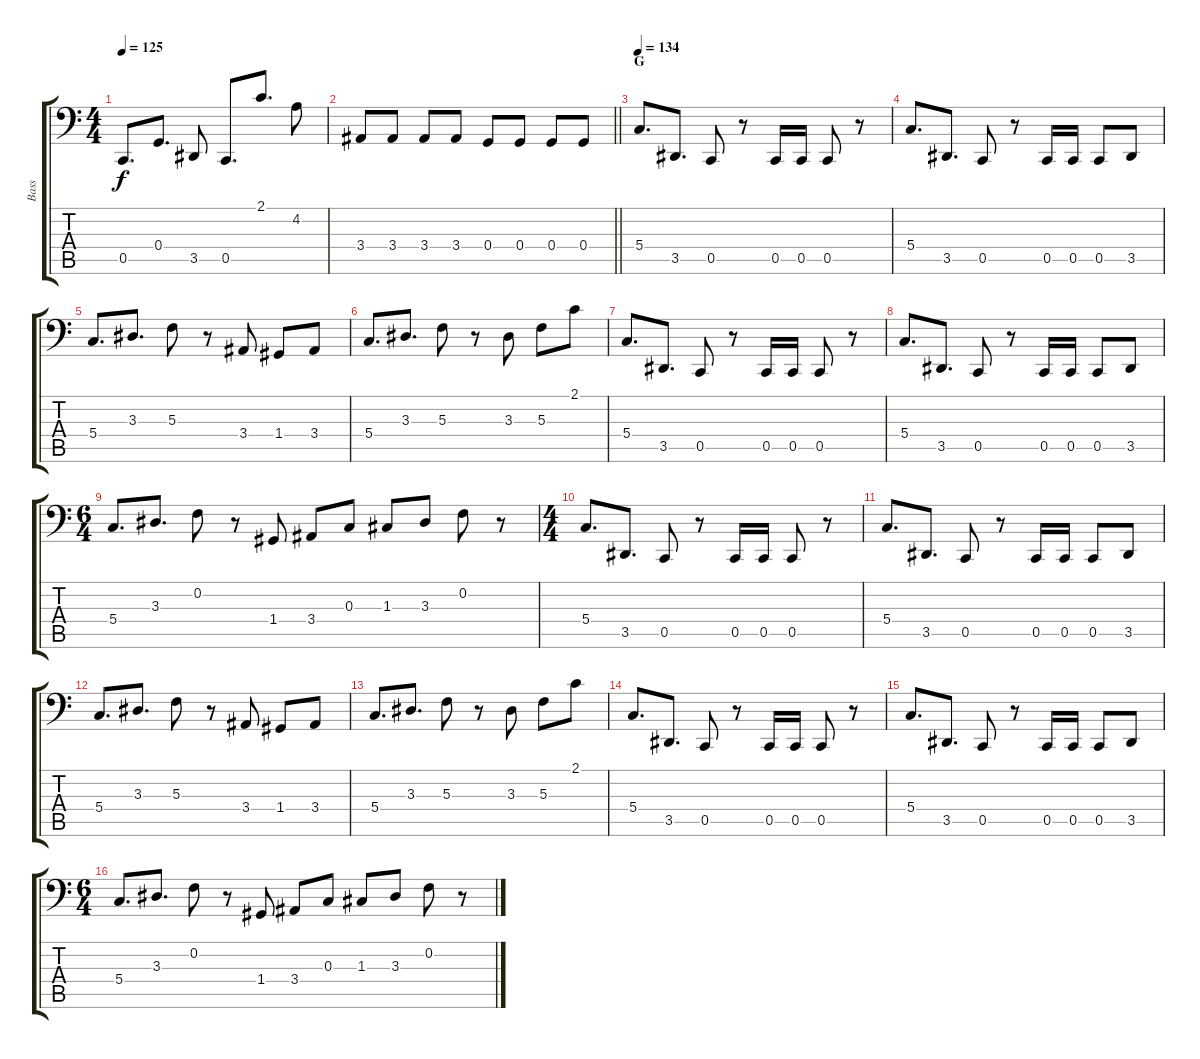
\track ("Bass" "Bass") {instrument electricbasspick}
\staff {score tabs}
\tuning (Bb2 F2 C2 G1 C1 A0) {hide}
\ts (4 4)
\tempo 125
\clef f4
\ks c
0.5.8{d dy f} 0.4.8{d} 3.5.8 0.5.8{d} 2.1.8{d} 4.2.8 |
\barLineRight lightlight
3.4.8 3.4.8 3.4.8 3.4.8 0.4.8 0.4.8 0.4.8 0.4.8 |
\section ("" "G")
\tempo 134
5.4.8{d} 3.5.8{d} 0.5.8 r.8 0.5.16 0.5.16 0.5.8 r.8 |
5.4.8{d} 3.5.8{d} 0.5.8 r.8 0.5.16 0.5.16 0.5.8 3.5.8 |
5.4.8{d} 3.3.8{d} 5.3.8 r.8 3.4.8 1.4.8 3.4.8 |
5.4.8{d} 3.3.8{d} 5.3.8 r.8 3.3.8 5.3.8 2.1.8 |
5.4.8{d} 3.5.8{d} 0.5.8 r.8 0.5.16 0.5.16 0.5.8 r.8 |
5.4.8{d} 3.5.8{d} 0.5.8 r.8 0.5.16 0.5.16 0.5.8 3.5.8 |
\ts (6 4)
5.4.8{d} 3.3.8{d} 0.2.8 r.8 1.4.8 3.4.8 0.3.8 1.3.8 3.3.8 0.2.8 r.8 |
\ts (4 4)
5.4.8{d} 3.5.8{d} 0.5.8 r.8 0.5.16 0.5.16 0.5.8 r.8 |
5.4.8{d} 3.5.8{d} 0.5.8 r.8 0.5.16 0.5.16 0.5.8 3.5.8 |
5.4.8{d} 3.3.8{d} 5.3.8 r.8 3.4.8 1.4.8 3.4.8 |
5.4.8{d} 3.3.8{d} 5.3.8 r.8 3.3.8 5.3.8 2.1.8 |
5.4.8{d} 3.5.8{d} 0.5.8 r.8 0.5.16 0.5.16 0.5.8 r.8 |
5.4.8{d} 3.5.8{d} 0.5.8 r.8 0.5.16 0.5.16 0.5.8 3.5.8 |
\ts (6 4)
5.4.8{d} 3.3.8{d} 0.2.8 r.8 1.4.8 3.4.8 0.3.8 1.3.8 3.3.8 0.2.8 r.8
